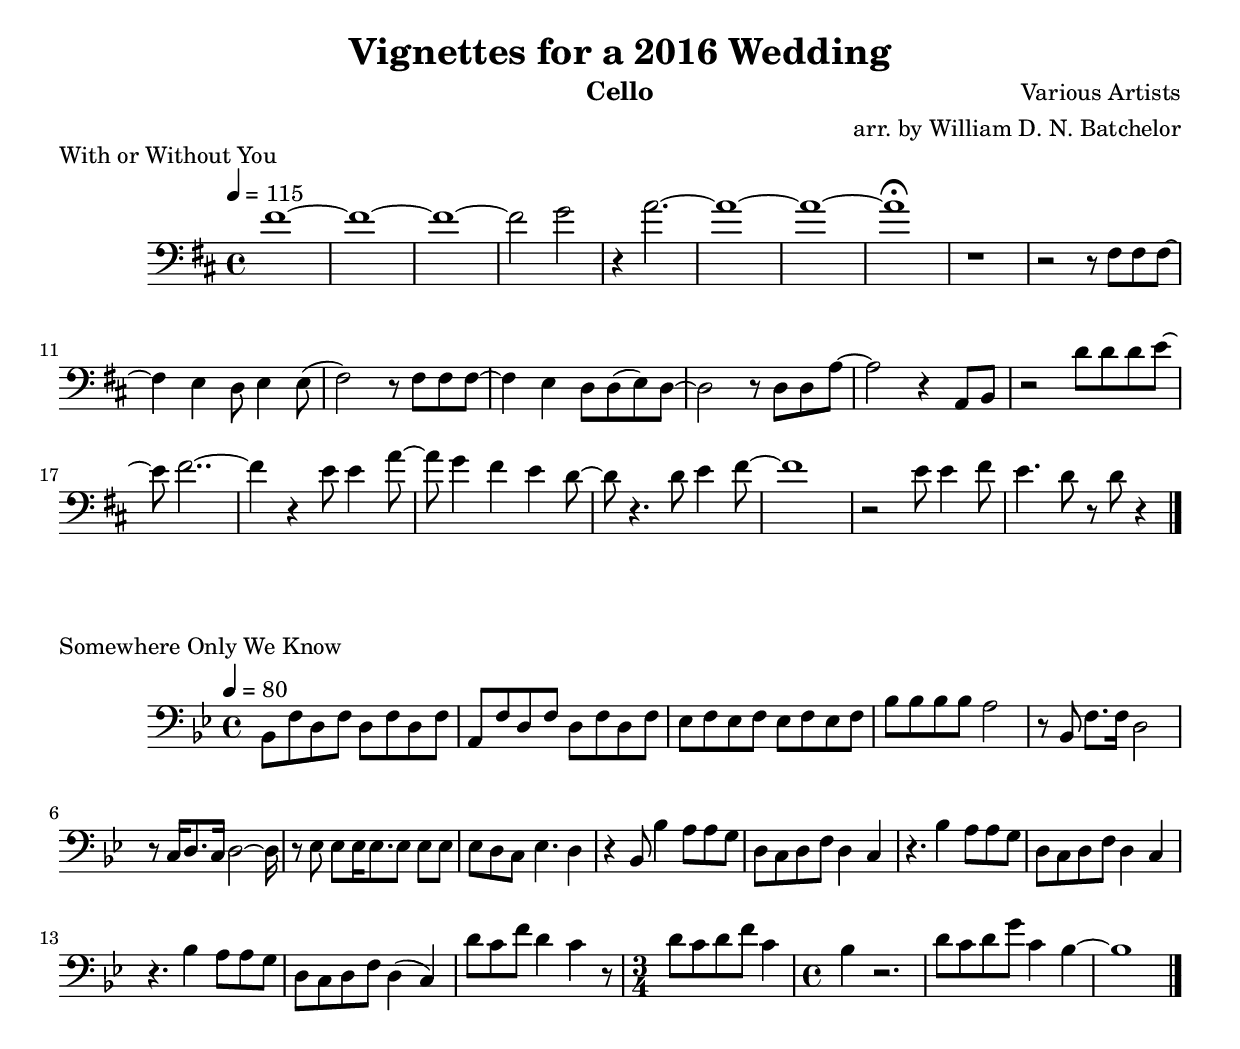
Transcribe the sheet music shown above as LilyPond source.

\version "2.18.2"

\paper {
#(include-special-characters)
}


\header{
  
title = "Vignettes for a 2016 Wedding"

composer = "Various Artists"

arranger = "arr. by William D. N. Batchelor"

instrument = "Cello"



}

\score {
  \header { piece = "With or Without You" composer = "U2" }
   \relative c{
    \new Staff{
     \clef "bass"
     \key d \major
     \tempo 4 = 115
fis'1~  | fis~ | fis~ | fis2 g | r4 a2.~ | a1~ | a~ | a\fermata | r | r2 r8 fis, fis fis~
fis4 e d8 e4 e8( fis2) r8 fis fis fis~ | fis4 e d8 d(e) d~ | d2 r8 d d a'~ | a2 r4 a,8 b | r2 
d'8
d d e~ | e fis2..~ | fis4 r e8 e4 a8~ | a g4 fis e d8~ | d r4. d8 e4 fis8~ | fis1 | r2 e8 e4 
fis8 | e4. d8 r d r4 \bar "|."

   }
  }
 } 
  
 \score {
  \header { piece = "Somewhere Only We Know" }
   \relative c{
    \new Staff{
     \clef "bass"
     \key bes \major
     \tempo 4 = 80
bes8 f' d f d f d f | a, f' d f d f d f | ees f ees f ees f ees f | bes bes bes bes a2 | r8 bes,
f'8. f16 d2 | r8 c16 d8. c16 d2~d16 | r8 ees ees ees16 ees8. ees8 ees ees | ees d c ees4. d4 |
r4 bes8 bes'4 a8 a g | d c d f d4 c | r4. bes'4 a8 a g | d c d f d4 c | r4.
bes'4 a8 a g | d c d f d4( c) | d'8 c f d4 c r8 | \time 3/4 d8 c d f c4 | \time 4/4 bes4 r2. |
d8 c d g c,4 bes~ | bes1
\bar "|."

   }
  }
 }    

 \score {
  \header { piece = "Here Comes the Sun" }
   \relative c{
    \new Staff{
     \clef "bass"
     \key a \major
     \tempo 4 = 129

\bar "|."

   }
  }
 } 

 \score {
  \header { piece = "Hoppipolla" }
   \relative c{
    \new Staff{
     \clef "bass"
     \key c \major
     \time 2/2
     \tempo 2 = 35

\bar "|."

   }
  }
 }

 \score {
  \header { piece = "Salted Wound" }
   \relative c{
    \new Staff{
     \clef "bass"
     \key c \major
     \tempo 4 = 80

\bar "|."

   }
  }
 }
 
 \score {
  \header { piece = "Naked As We Came" }
   \relative c{
    \new Staff{
     \clef "bass"
     \key g \major
     \tempo 4 = 80

\bar "|."

   }
  }
 }

 \score {
  \header { piece = "You've Got The Love" }
   \relative c{
    \new Staff{
     \clef "bass"
     \key d \major
     \tempo 4 = 108

\bar "|."

   }
  }
 }


